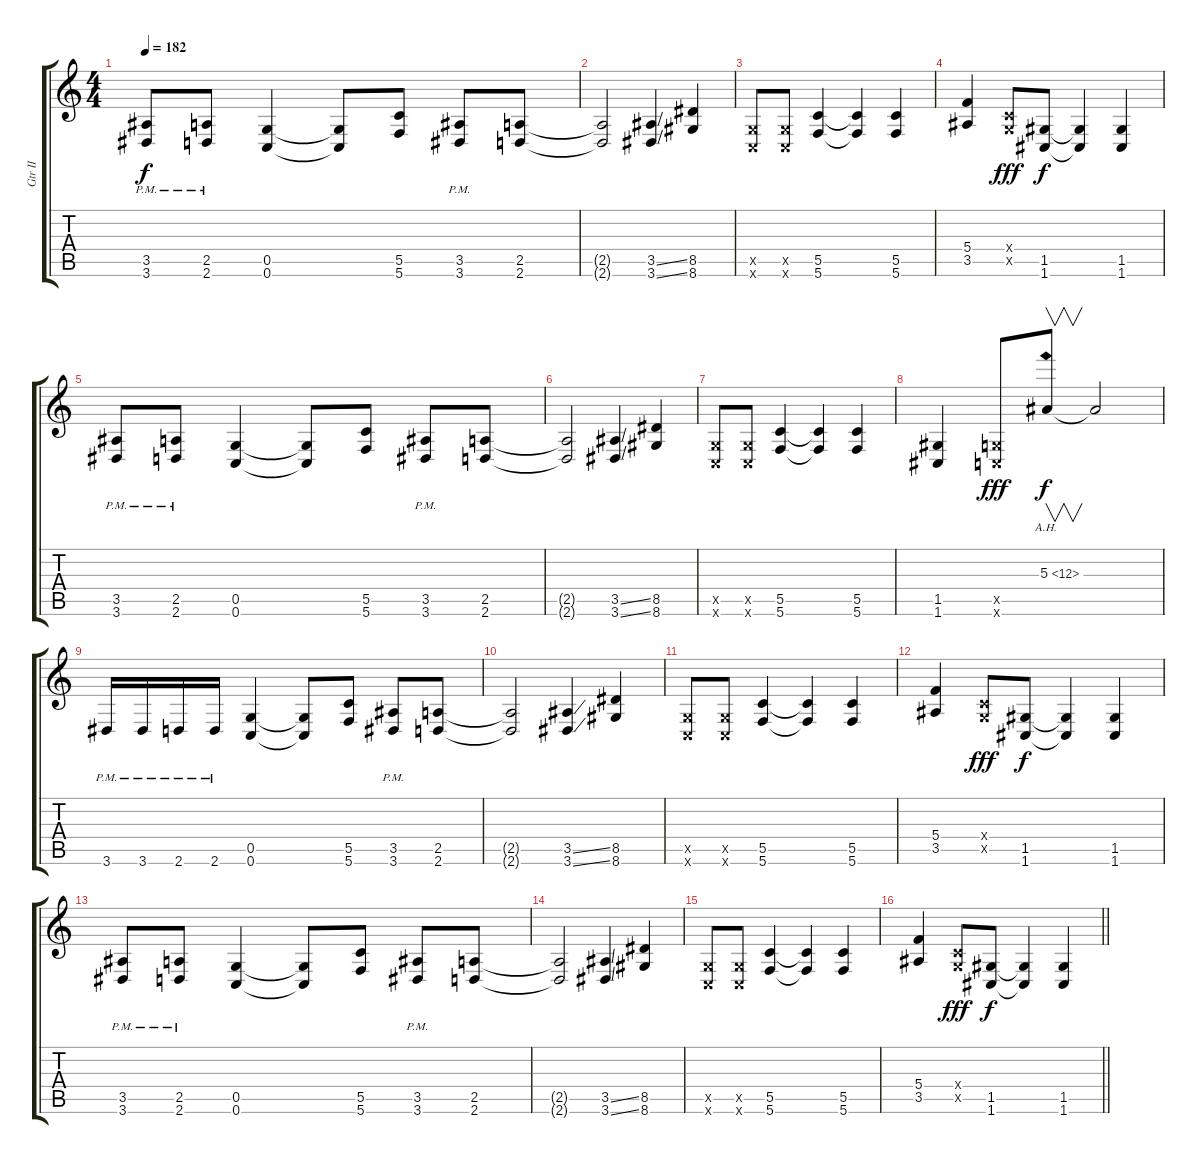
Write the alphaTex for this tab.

\track ("Gtr II" "Gtr II") {instrument overdrivenguitar}
\staff {score tabs}
\tuning (D4 A3 F3 C3 G2 C2) {hide}
\ts (4 4)
\tempo 182
\clef g2
\ks c
(3.5{pm} 3.6{pm}).8{dy f} (2.5{pm} 2.6{pm}).8 (0.5 0.6).4 (0.5{t} 0.6{t}).8 (5.5 5.6).8 (3.5{pm} 3.6{pm}).8 (2.5 2.6).8 |
(2.5{t} 2.6{t}).2 (3.5{ss} 3.6{ss}).4 (8.5 8.6).4 |
(0.5{x} 0.6{x}).8 (0.5{x} 0.6{x}).8 (5.5 5.6).4 (5.5{t} 5.6{t}).4 (5.5 5.6).4 |
(5.4 3.5).4 (0.4{x} 0.5{x}).8{dy fff} (1.5 1.6).8{dy f} (1.5{t} 1.6{t}).4 (1.5 1.6).4 |
(3.5{pm} 3.6{pm}).8 (2.5{pm} 2.6{pm}).8 (0.5 0.6).4 (0.5{t} 0.6{t}).8 (5.5 5.6).8 (3.5{pm} 3.6{pm}).8 (2.5 2.6).8 |
(2.5{t} 2.6{t}).2 (3.5{ss} 3.6{ss}).4 (8.5 8.6).4 |
(0.5{x} 0.6{x}).8 (0.5{x} 0.6{x}).8 (5.5 5.6).4 (5.5{t} 5.6{t}).4 (5.5 5.6).4 |
(1.5 1.6).4 (0.5{x} 0.6{x}).8{dy fff} 5.3{ah 7}.8{v dy f} 5.3{t}.2 |
3.6{pm}.16 3.6{pm}.16 2.6{pm}.16 2.6{pm}.16 (0.5 0.6).4 (0.5{t} 0.6{t}).8 (5.5 5.6).8 (3.5{pm} 3.6{pm}).8 (2.5 2.6).8 |
(2.5{t} 2.6{t}).2 (3.5{ss} 3.6{ss}).4 (8.5 8.6).4 |
(0.5{x} 0.6{x}).8 (0.5{x} 0.6{x}).8 (5.5 5.6).4 (5.5{t} 5.6{t}).4 (5.5 5.6).4 |
(5.4 3.5).4 (0.4{x} 0.5{x}).8{dy fff} (1.5 1.6).8{dy f} (1.5{t} 1.6{t}).4 (1.5 1.6).4 |
(3.5{pm} 3.6{pm}).8 (2.5{pm} 2.6{pm}).8 (0.5 0.6).4 (0.5{t} 0.6{t}).8 (5.5 5.6).8 (3.5{pm} 3.6{pm}).8 (2.5 2.6).8 |
(2.5{t} 2.6{t}).2 (3.5{ss} 3.6{ss}).4 (8.5 8.6).4 |
(0.5{x} 0.6{x}).8 (0.5{x} 0.6{x}).8 (5.5 5.6).4 (5.5{t} 5.6{t}).4 (5.5 5.6).4 |
\barLineRight lightlight
(5.4 3.5).4 (0.4{x} 0.5{x}).8{dy fff} (1.5 1.6).8{dy f} (1.5{t} 1.6{t}).4 (1.5 1.6).4
